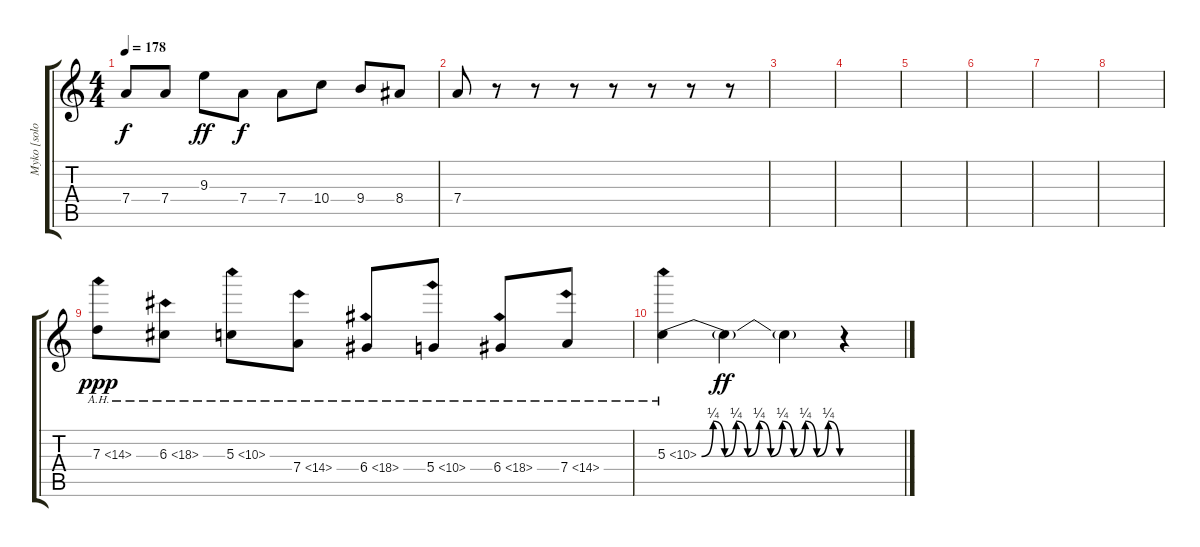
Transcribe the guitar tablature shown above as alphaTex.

\track ("Myko [solo]" "Myko [solo") {instrument overdrivenguitar}
\staff {score tabs}
\tuning (E4 B3 G3 D3 A2 E2) {hide}
\ts (4 4)
\tempo 178
\clef g2
\ks c
7.4.8{dy f} 7.4.8 9.3.8{dy ff} 7.4.8{dy f} 7.4.8 10.4.8 9.4.8 8.4.8 |
7.4.8 r.8 r.8 r.8 r.8 r.8 r.8 r.8 |
|
|
|
|
|
|
7.3{ah 7}.8{dy ppp} 6.3{ah 12}.8 5.3{ah 5}.8 7.4{ah 7}.8 6.4{ah 12}.8 5.4{ah 5}.8 6.4{ah 12}.8 7.4{ah 7}.8 |
5.3{be (custom 0 0 5 1 10 0 15 1 20 0 25 1 30 0 35 1 40 0 45 1 50 0 55 1 60 0) ah 5}.4 5.3{t}.4{dy ff} 5.3{t}.4 r.4
